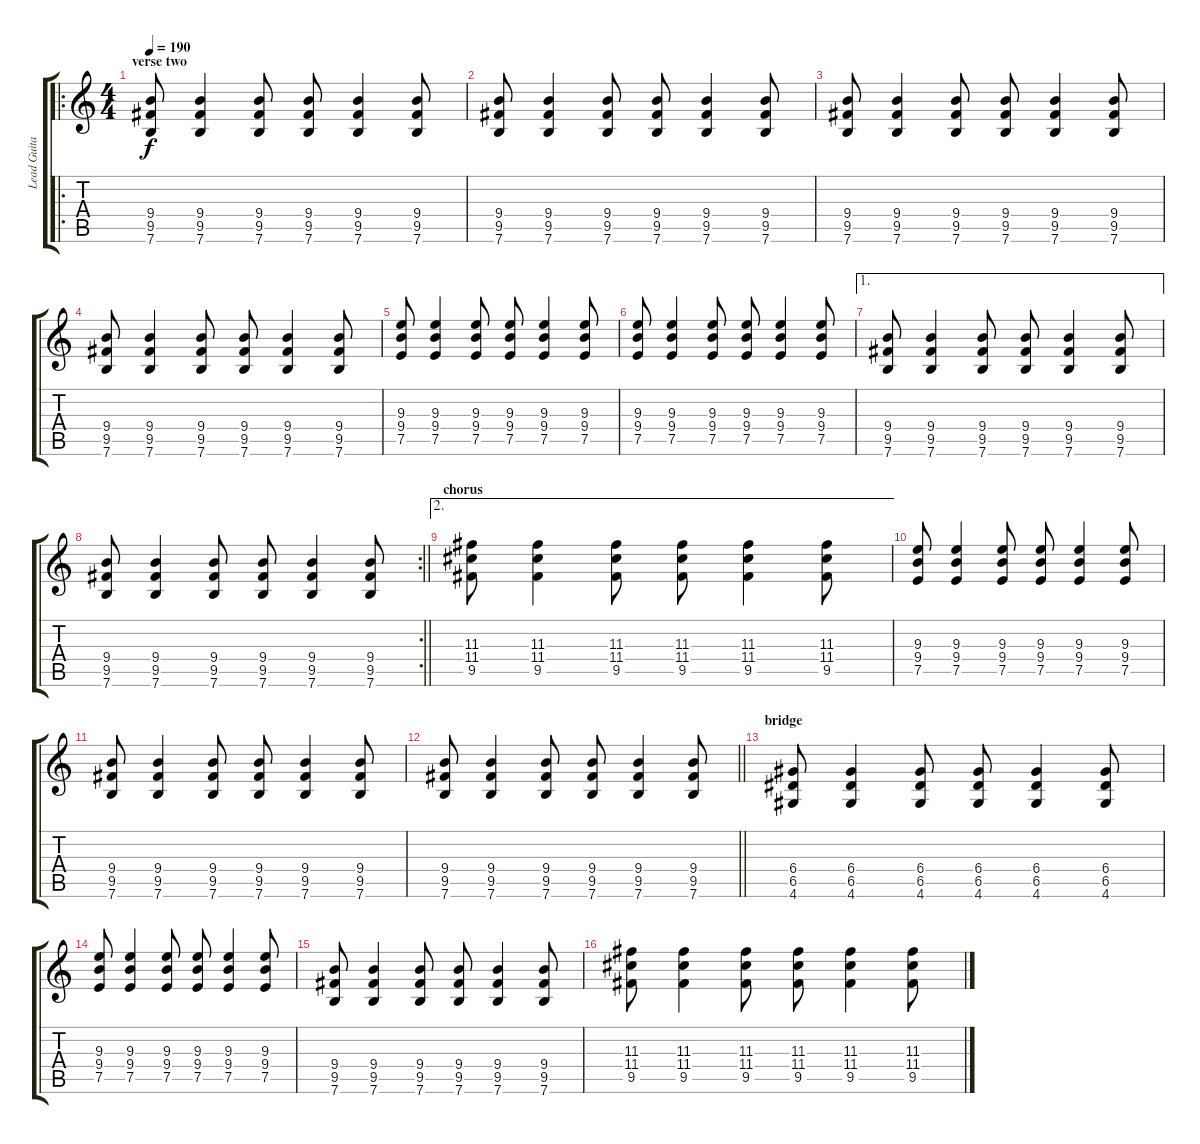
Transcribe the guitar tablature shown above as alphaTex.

\track ("Lead Guitar (Phillip)" "Lead Guita") {instrument distortionguitar}
\staff {score tabs}
\tuning (E4 B3 G3 D3 A2 E2) {hide}
\ro
\ts (4 4)
\section ("" "verse two")
\tempo 190
\clef g2
\ks c
(9.4 9.5 7.6).8{dy f} (9.4 9.5 7.6).4 (9.4 9.5 7.6).8 (9.4 9.5 7.6).8 (9.4 9.5 7.6).4 (9.4 9.5 7.6).8 |
(9.4 9.5 7.6).8 (9.4 9.5 7.6).4 (9.4 9.5 7.6).8 (9.4 9.5 7.6).8 (9.4 9.5 7.6).4 (9.4 9.5 7.6).8 |
(9.4 9.5 7.6).8 (9.4 9.5 7.6).4 (9.4 9.5 7.6).8 (9.4 9.5 7.6).8 (9.4 9.5 7.6).4 (9.4 9.5 7.6).8 |
(9.4 9.5 7.6).8 (9.4 9.5 7.6).4 (9.4 9.5 7.6).8 (9.4 9.5 7.6).8 (9.4 9.5 7.6).4 (9.4 9.5 7.6).8 |
(9.3 9.4 7.5).8 (9.3 9.4 7.5).4 (9.3 9.4 7.5).8 (9.3 9.4 7.5).8 (9.3 9.4 7.5).4 (9.3 9.4 7.5).8 |
(9.3 9.4 7.5).8 (9.3 9.4 7.5).4 (9.3 9.4 7.5).8 (9.3 9.4 7.5).8 (9.3 9.4 7.5).4 (9.3 9.4 7.5).8 |
\ae 1
(9.4 9.5 7.6).8 (9.4 9.5 7.6).4 (9.4 9.5 7.6).8 (9.4 9.5 7.6).8 (9.4 9.5 7.6).4 (9.4 9.5 7.6).8 |
\rc 2
\barLineRight lightlight
(9.4 9.5 7.6).8 (9.4 9.5 7.6).4 (9.4 9.5 7.6).8 (9.4 9.5 7.6).8 (9.4 9.5 7.6).4 (9.4 9.5 7.6).8 |
\ae 2
\section ("" "chorus")
(11.3 11.4 9.5).8 (11.3 11.4 9.5).4 (11.3 11.4 9.5).8 (11.3 11.4 9.5).8 (11.3 11.4 9.5).4 (11.3 11.4 9.5).8 |
(9.3 9.4 7.5).8 (9.3 9.4 7.5).4 (9.3 9.4 7.5).8 (9.3 9.4 7.5).8 (9.3 9.4 7.5).4 (9.3 9.4 7.5).8 |
(9.4 9.5 7.6).8 (9.4 9.5 7.6).4 (9.4 9.5 7.6).8 (9.4 9.5 7.6).8 (9.4 9.5 7.6).4 (9.4 9.5 7.6).8 |
\barLineRight lightlight
(9.4 9.5 7.6).8 (9.4 9.5 7.6).4 (9.4 9.5 7.6).8 (9.4 9.5 7.6).8 (9.4 9.5 7.6).4 (9.4 9.5 7.6).8 |
\section ("" "bridge")
(6.4 6.5 4.6).8 (6.4 6.5 4.6).4 (6.4 6.5 4.6).8 (6.4 6.5 4.6).8 (6.4 6.5 4.6).4 (6.4 6.5 4.6).8 |
(9.3 9.4 7.5).8 (9.3 9.4 7.5).4 (9.3 9.4 7.5).8 (9.3 9.4 7.5).8 (9.3 9.4 7.5).4 (9.3 9.4 7.5).8 |
(9.4 9.5 7.6).8 (9.4 9.5 7.6).4 (9.4 9.5 7.6).8 (9.4 9.5 7.6).8 (9.4 9.5 7.6).4 (9.4 9.5 7.6).8 |
(11.3 11.4 9.5).8 (11.3 11.4 9.5).4 (11.3 11.4 9.5).8 (11.3 11.4 9.5).8 (11.3 11.4 9.5).4 (11.3 11.4 9.5).8
